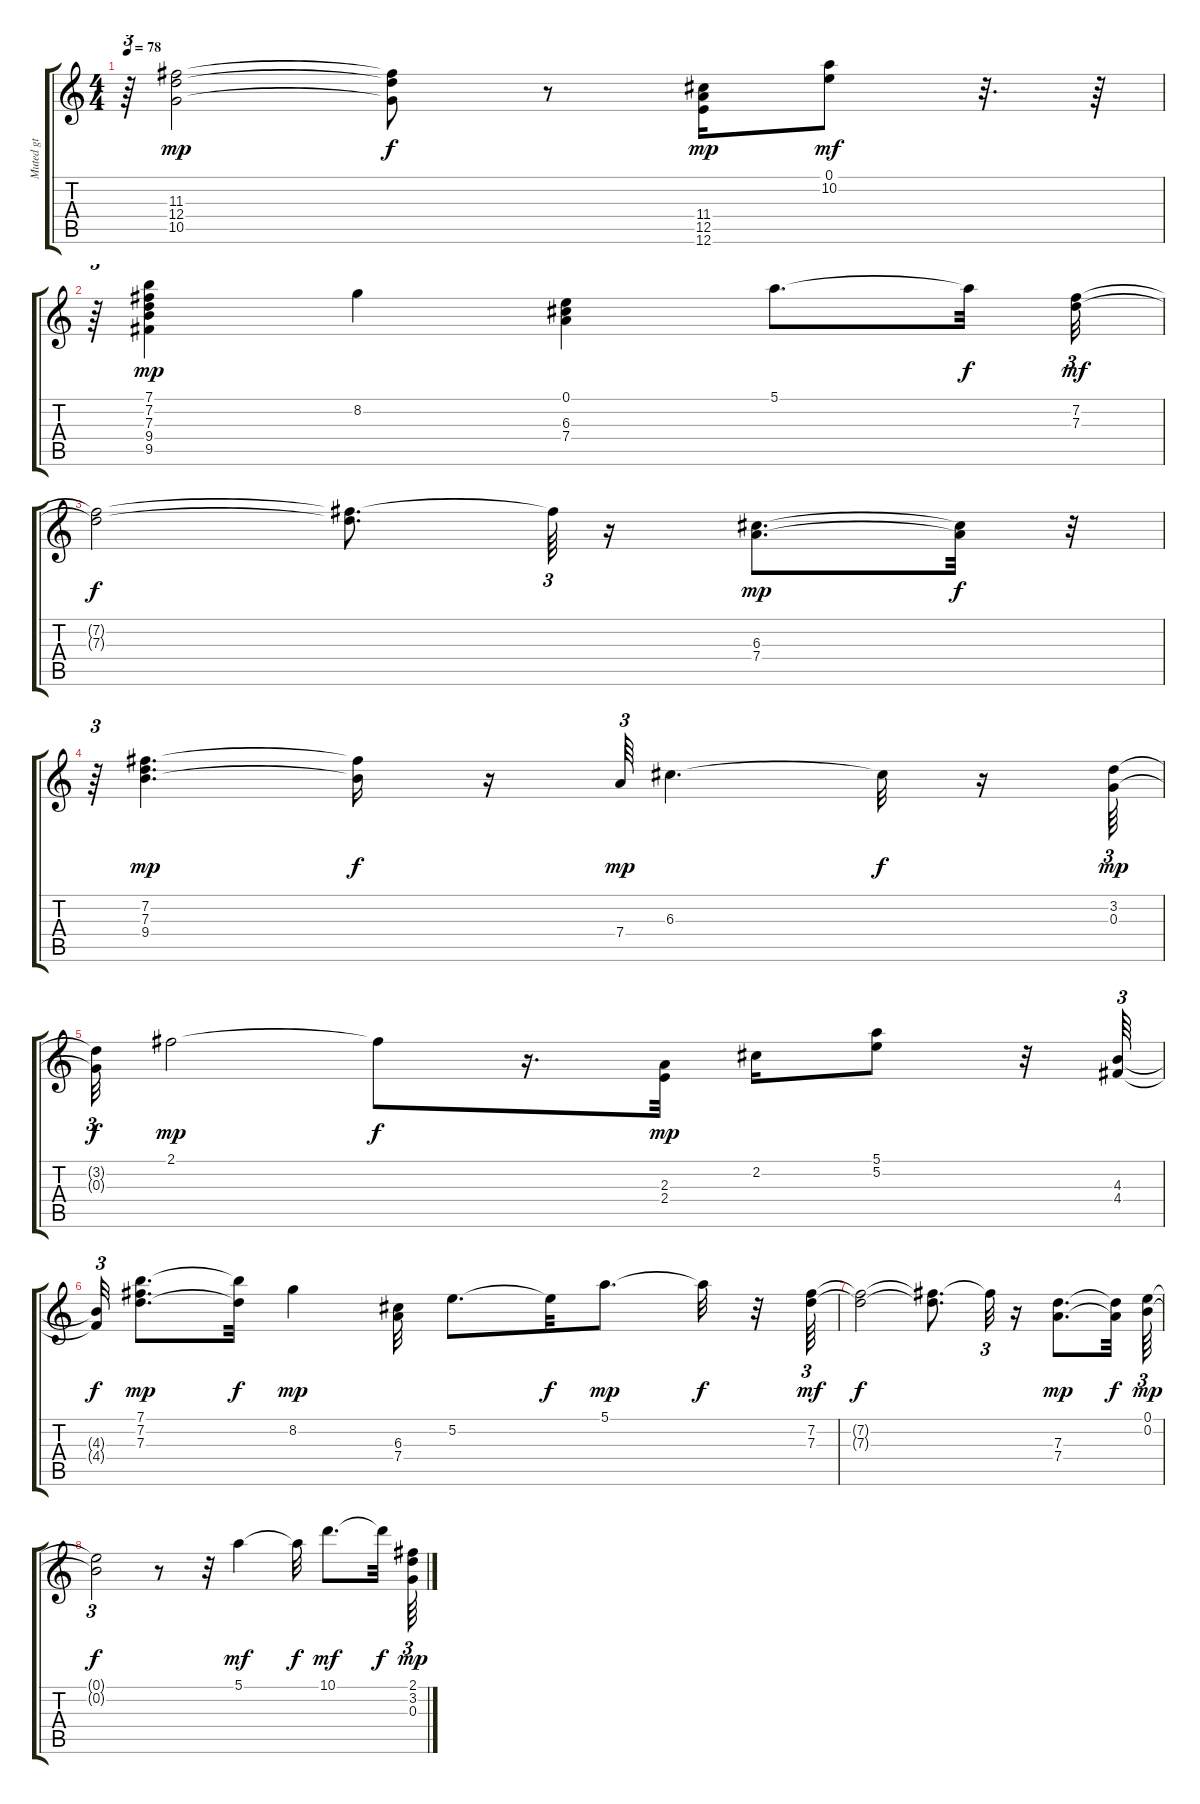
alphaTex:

\track ("Muted gt" "Muted gt") {instrument electricguitarmuted}
\staff {score tabs}
\tuning (E4 B3 G3 D3 A2 E2) {hide}
\ts (4 4)
\tempo 78
\clef g2
\ks c
r.64{tu (3 2) dy f} (11.3 12.4 10.5).2{dy mp} (11.3{t} 12.4{t} 10.5{t}).8{dy f} r.8 (11.4 12.5 12.6).16{dy mp} (0.1 10.2).8{dy mf} r.32{d} r.64 |
r.64{tu (3 2)} (7.1 7.2 7.3 9.4 9.5).4{dy mp} 8.2.4 (0.1 6.3 7.4).4 5.1.8{d} 5.1{t}.32{dy f} (7.2 7.3).32{tu (3 2) dy mf} |
(7.2{t} 7.3{t}).2{dy f} (7.2{t} 7.3{t}).8{d} 7.2{t}.64{tu (3 2)} r.16 (6.3 7.4).8{d dy mp} (6.3{t} 7.4{t}).32{dy f} r.32{tu (3 2)} |
r.64{tu (3 2)} (7.2 7.3 9.4).4{d dy mp} (7.2{t} 9.4{t}).16{dy f} r.16 7.4.64{tu (3 2) dy mp} 6.3.4{d} 6.3{t}.32{dy f} r.16 (3.2 0.3).64{tu (3 2) dy mp} |
(3.2{t} 0.3{t}).32{tu (3 2) dy f} 2.1.2{dy mp} 2.1{t}.8{dy f} r.16{d} (2.3 2.4).32{dy mp} 2.2.16 (5.1 5.2).8 r.32 (4.3 4.4).64{tu (3 2)} |
(4.3{t} 4.4{t}).32{tu (3 2) dy f} (7.1 7.2 7.3).8{d dy mp} (7.1{t} 7.3{t}).32{dy f} 8.2.4{dy mp} (6.3 7.4).32 5.2.8{d} 5.2{t}.32{dy f} 5.1.8{d dy mp} 5.1{t}.32{dy f} r.32 (7.2 7.3).64{tu (3 2) dy mf} |
(7.2{t} 7.3{t}).2{dy f} (7.2{t} 7.3{t}).8{d} 7.2{t}.32{tu (3 2)} r.16 (7.3 7.4).8{d dy mp} (7.3{t} 7.4{t}).32{dy f} (0.1 0.2).64{tu (3 2) dy mp} |
(0.1{t} 0.2{t}).2{tu (3 2) dy f} r.8 r.32 5.1.4{dy mf} 5.1{t}.32{dy f} 10.1.8{d dy mf} 10.1{t}.32{dy f} (2.1 3.2 0.3).64{tu (3 2) dy mp}
